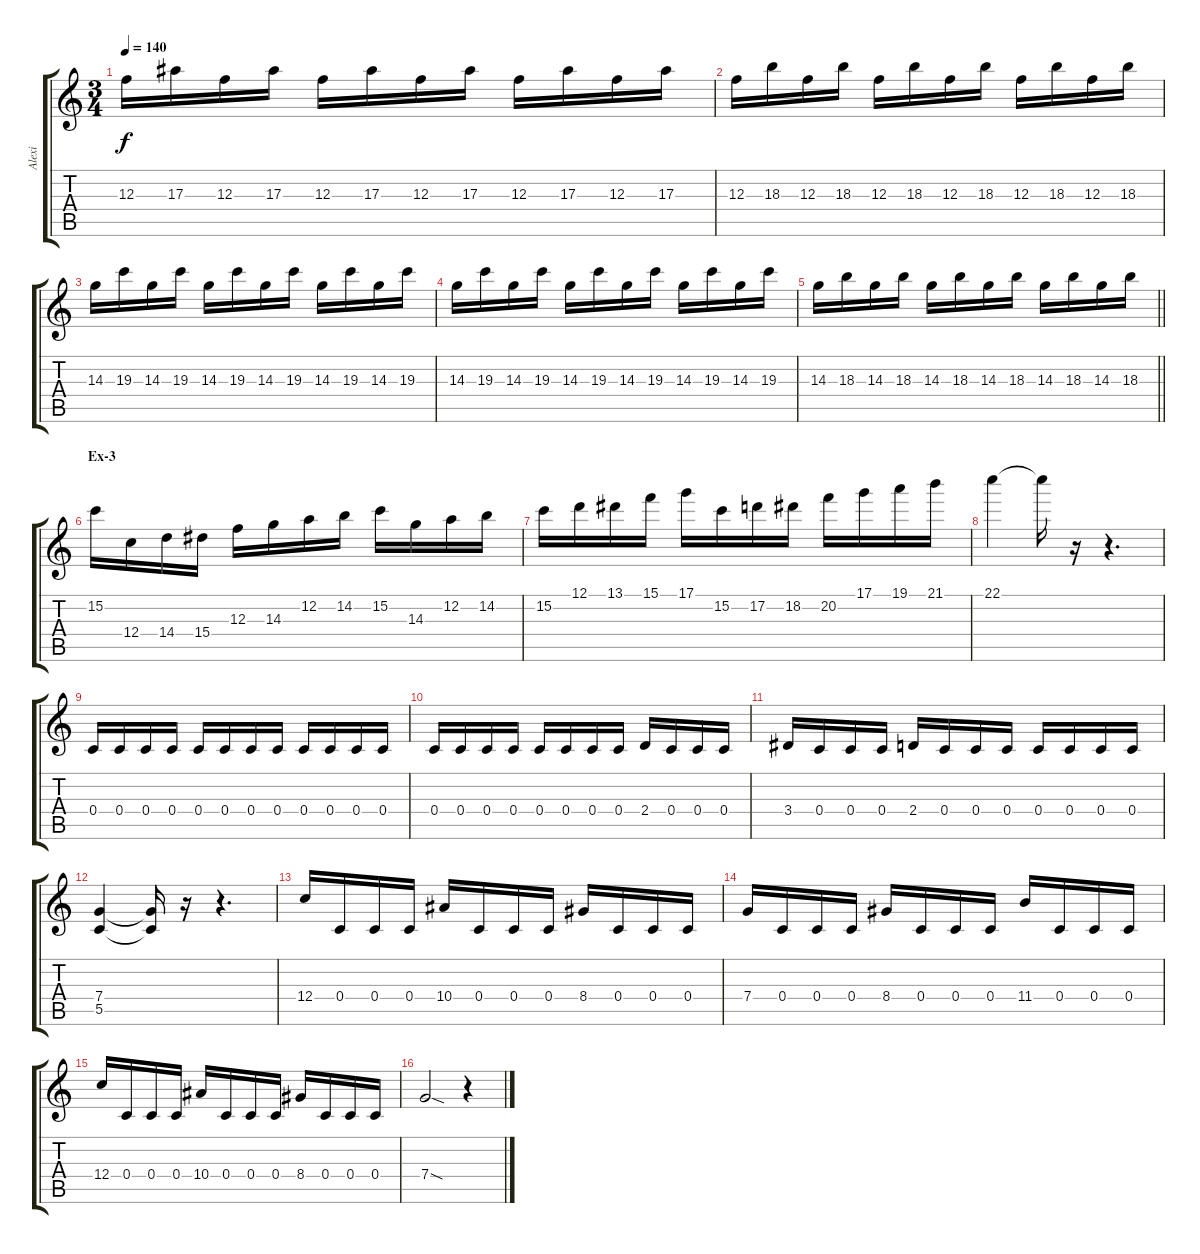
\track ("Alexi" "Alexi") {instrument distortionguitar}
\staff {score tabs}
\tuning (D4 A3 F3 C3 G2 D2) {hide}
\ts (3 4)
\tempo 140
\clef g2
\ks c
12.3.16{dy f} 17.3.16 12.3.16 17.3.16 12.3.16 17.3.16 12.3.16 17.3.16 12.3.16 17.3.16 12.3.16 17.3.16 |
12.3.16 18.3.16 12.3.16 18.3.16 12.3.16 18.3.16 12.3.16 18.3.16 12.3.16 18.3.16 12.3.16 18.3.16 |
14.3.16 19.3.16 14.3.16 19.3.16 14.3.16 19.3.16 14.3.16 19.3.16 14.3.16 19.3.16 14.3.16 19.3.16 |
14.3.16 19.3.16 14.3.16 19.3.16 14.3.16 19.3.16 14.3.16 19.3.16 14.3.16 19.3.16 14.3.16 19.3.16 |
\barLineRight lightlight
14.3.16 18.3.16 14.3.16 18.3.16 14.3.16 18.3.16 14.3.16 18.3.16 14.3.16 18.3.16 14.3.16 18.3.16 |
\section ("" "Ex-3")
15.2.16 12.4.16 14.4.16 15.4.16 12.3.16 14.3.16 12.2.16 14.2.16 15.2.16 14.3.16 12.2.16 14.2.16 |
15.2.16 12.1.16 13.1.16 15.1.16 17.1.16 15.2.16 17.2.16 18.2.16 20.2.16 17.1.16 19.1.16 21.1.16 |
22.1.4 22.1{t}.16 r.16 r.4{d} |
0.4.16 0.4.16 0.4.16 0.4.16 0.4.16 0.4.16 0.4.16 0.4.16 0.4.16 0.4.16 0.4.16 0.4.16 |
0.4.16 0.4.16 0.4.16 0.4.16 0.4.16 0.4.16 0.4.16 0.4.16 2.4.16 0.4.16 0.4.16 0.4.16 |
3.4.16 0.4.16 0.4.16 0.4.16 2.4.16 0.4.16 0.4.16 0.4.16 0.4.16 0.4.16 0.4.16 0.4.16 |
(7.4 5.5).4 (7.4{t} 5.5{t}).16 r.16 r.4{d} |
12.4.16 0.4.16 0.4.16 0.4.16 10.4.16 0.4.16 0.4.16 0.4.16 8.4.16 0.4.16 0.4.16 0.4.16 |
7.4.16 0.4.16 0.4.16 0.4.16 8.4.16 0.4.16 0.4.16 0.4.16 11.4.16 0.4.16 0.4.16 0.4.16 |
12.4.16 0.4.16 0.4.16 0.4.16 10.4.16 0.4.16 0.4.16 0.4.16 8.4.16 0.4.16 0.4.16 0.4.16 |
7.4{sod}.2 r.4
